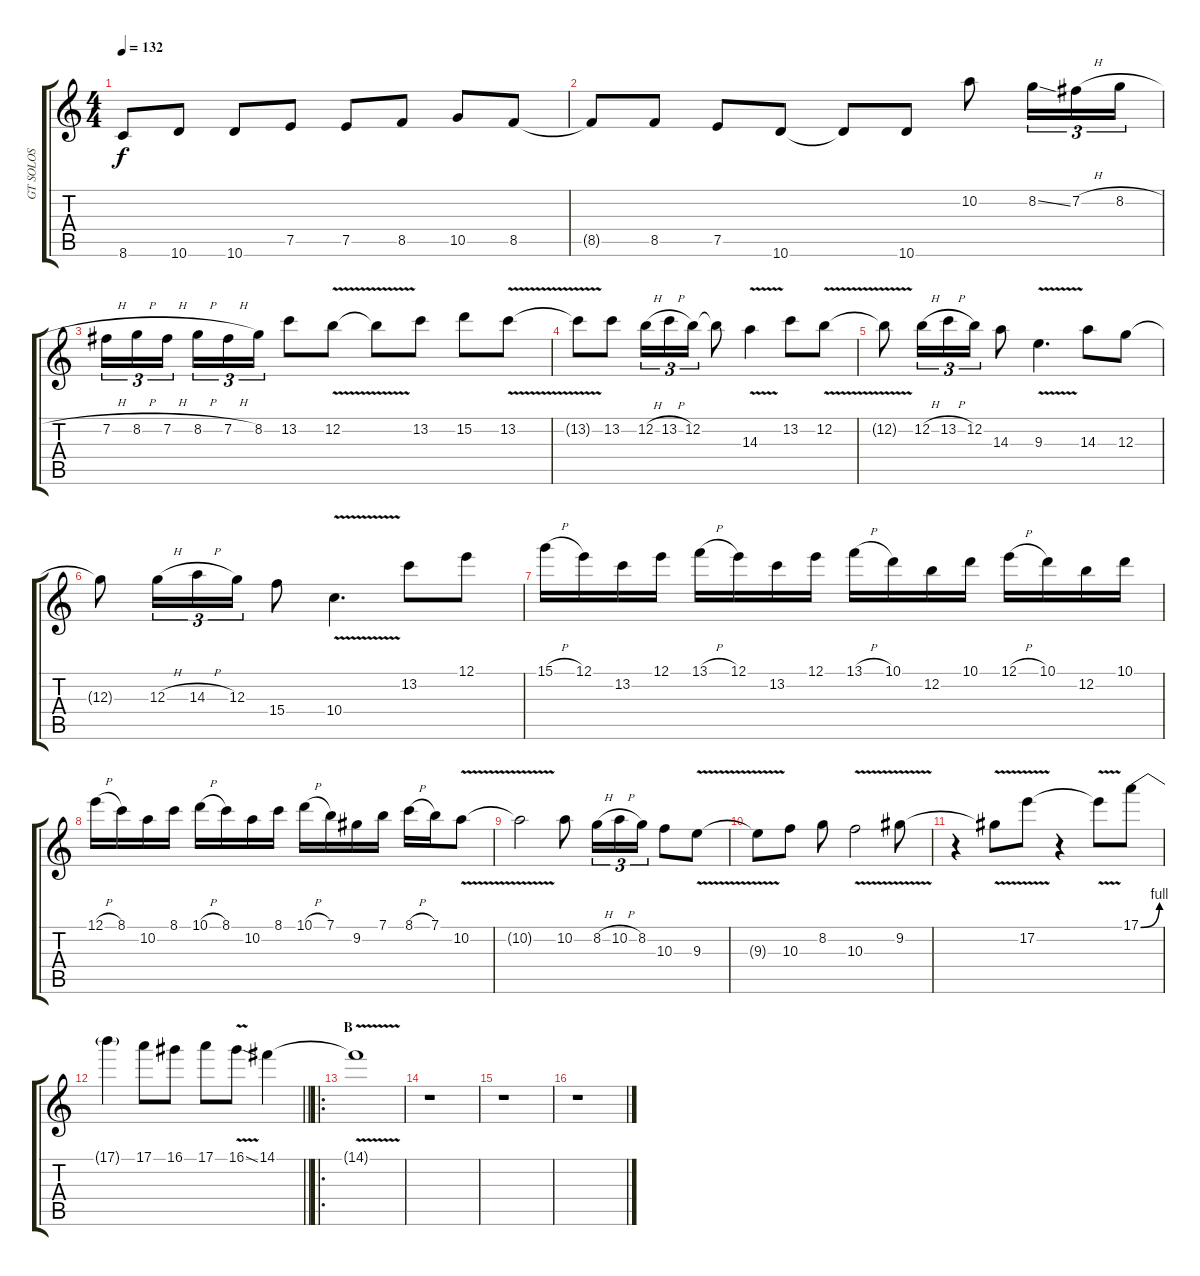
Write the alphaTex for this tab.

\track ("GT SOLOS" "GT SOLOS") {instrument distortionguitar}
\staff {score tabs}
\tuning (E4 B3 G3 D3 A2 E2) {hide}
\ts (4 4)
\tempo 132
\clef g2
\ks c
8.6{t}.8{dy f} 10.6.8 10.6.8 7.5.8 7.5.8 8.5.8 10.5.8 8.5.8 |
8.5{t}.8 8.5.8 7.5.8 10.6.8 10.6{t}.8 10.6.8 10.2.8 8.2{ss}.16{tu (3 2)} 7.2{h}.16{tu (3 2)} 8.2{h}.16{tu (3 2)} |
7.2{h}.16{tu (3 2)} 8.2{h}.16{tu (3 2)} 7.2{h}.16{tu (3 2) beam splitsecondary} 8.2{h}.16{tu (3 2)} 7.2{h}.16{tu (3 2)} 8.2.16{tu (3 2)} 13.2.8 12.2{v}.8 12.2{t}.8 13.2.8 15.2.8 13.2{v}.8 |
13.2{t}.8 13.2.8 12.2{h}.16{tu (3 2)} 13.2{h}.16{tu (3 2)} 12.2.16{tu (3 2)} 12.2{t}.8 14.3{v}.4 13.2.8 12.2{v}.8 |
12.2{t}.8 12.2{h}.16{tu (3 2)} 13.2{h}.16{tu (3 2)} 12.2.16{tu (3 2)} 14.3.8 9.3{v}.4{d} 14.3.8 12.3.8 |
12.3{t}.8 12.3{h}.16{tu (3 2)} 14.3{h}.16{tu (3 2)} 12.3.16{tu (3 2)} 15.4.8 10.4{v}.4{d} 13.2.8 12.1.8 |
15.1{h}.16 12.1.16 13.2.16 12.1.16 13.1{h}.16 12.1.16 13.2.16 12.1.16 13.1{h}.16 10.1.16 12.2.16 10.1.16 12.1{h}.16 10.1.16 12.2.16 10.1.16 |
12.1{h}.16 8.1.16 10.2.16 8.1.16 10.1{h}.16 8.1.16 10.2.16 8.1.16 10.1{h}.16 7.1.16 9.2.16 7.1.16 8.1{h}.16 7.1.16 10.2{v}.8 |
10.2{t}.2 10.2.8 8.2{h}.16{tu (3 2)} 10.2{h}.16{tu (3 2)} 8.2.16{tu (3 2)} 10.3.8 9.3{v}.8 |
9.3{t}.8 10.3.8 8.2.8 10.3{v}.2 9.2{v}.8 |
r.4 9.2{t}.8 17.2{v}.8 r.4 17.2{t}.8 17.1{be (bend 0 0 60 4)}.8 |
\barLineRight lightlight
17.1{t}.4 17.1.8 16.1.8 17.1.8 16.1{v sod}.8 14.1.4 |
\ro
\section ("" "B")
14.1{v t}.1 |
r.1 |
r.1 |
r.1
